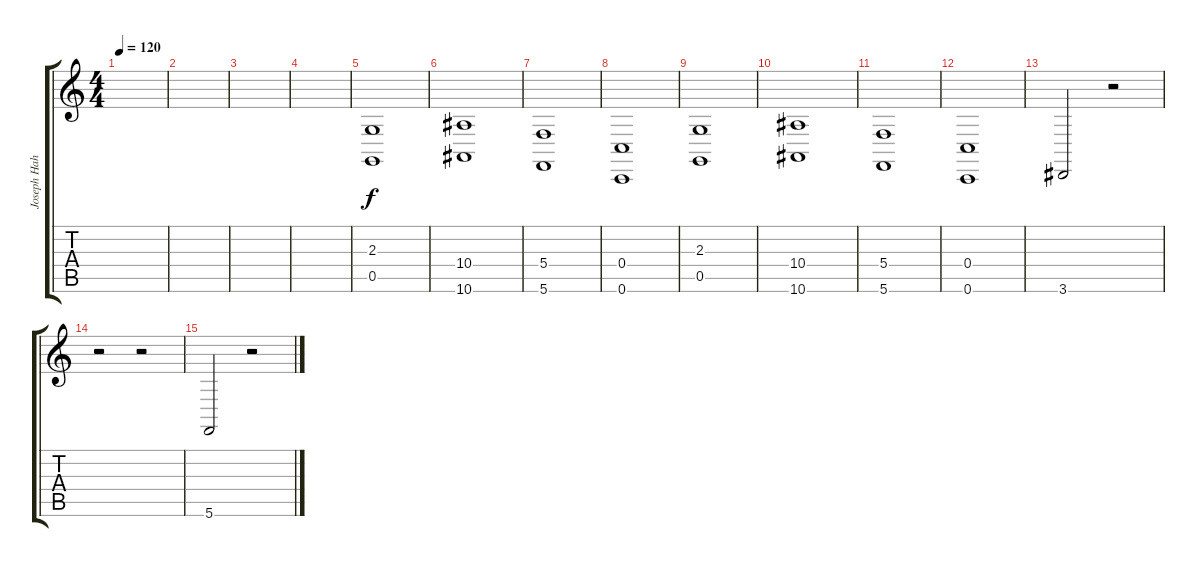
\track ("Joseph Hahn" "Joseph Hah") {instrument stringensemble1}
\staff {score tabs}
\tuning (D4 A3 F3 C3 G2 C2) {hide}
\ts (4 4)
\tempo 120
\clef g2
\ks c
|
|
|
|
(2.3 0.5).1 |
(10.4 10.6).1 |
(5.4 5.6).1 |
(0.4 0.6).1 |
(2.3 0.5).1 |
(10.4 10.6).1 |
(5.4 5.6).1 |
(0.4 0.6).1 |
3.6.2 r.2 |
r.2 r.2 |
5.6.2 r.2
